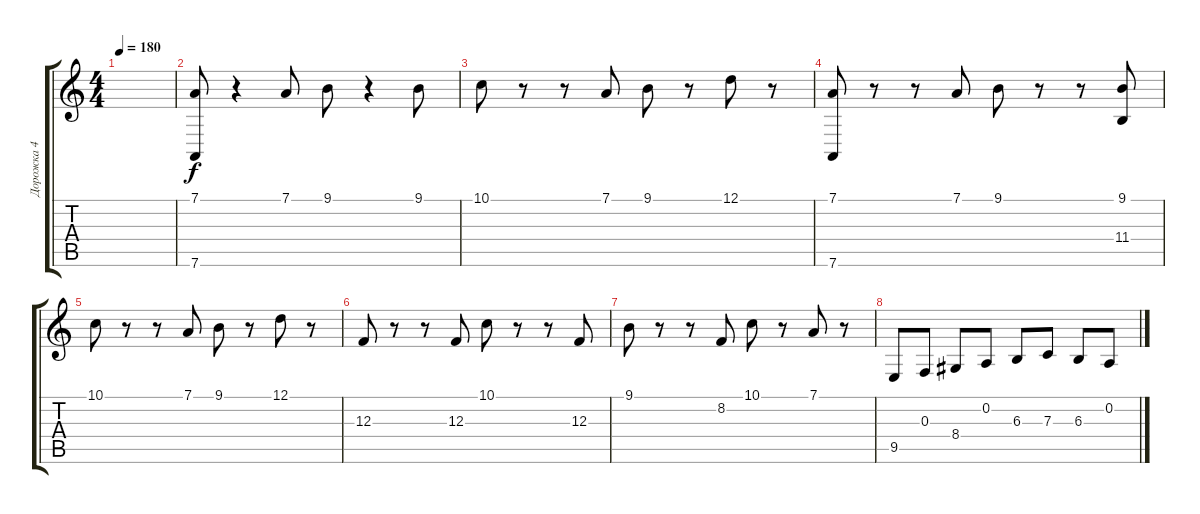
\track ("Дорожка 4" "Дорожка 4") {instrument choiraahs}
\staff {score tabs}
\tuning (D4 A3 F3 C3 G2 D2) {hide}
\ts (4 4)
\tempo 180
\clef g2
\ks c
|
(7.1 7.6).8 r.4 7.1.8 9.1.8 r.4 9.1.8 |
10.1.8 r.8 r.8 7.1.8 9.1.8 r.8 12.1.8 r.8 |
(7.1 7.6).8 r.8 r.8 7.1.8 9.1.8 r.8 r.8 (9.1 11.4).8 |
10.1.8 r.8 r.8 7.1.8 9.1.8 r.8 12.1.8 r.8 |
12.3.8 r.8 r.8 12.3.8 10.1.8 r.8 r.8 12.3.8 |
9.1.8 r.8 r.8 8.2.8 10.1.8 r.8 7.1.8 r.8 |
9.5.8 0.3.8 8.4.8 0.2.8 6.3.8 7.3.8 6.3.8 0.2.8
